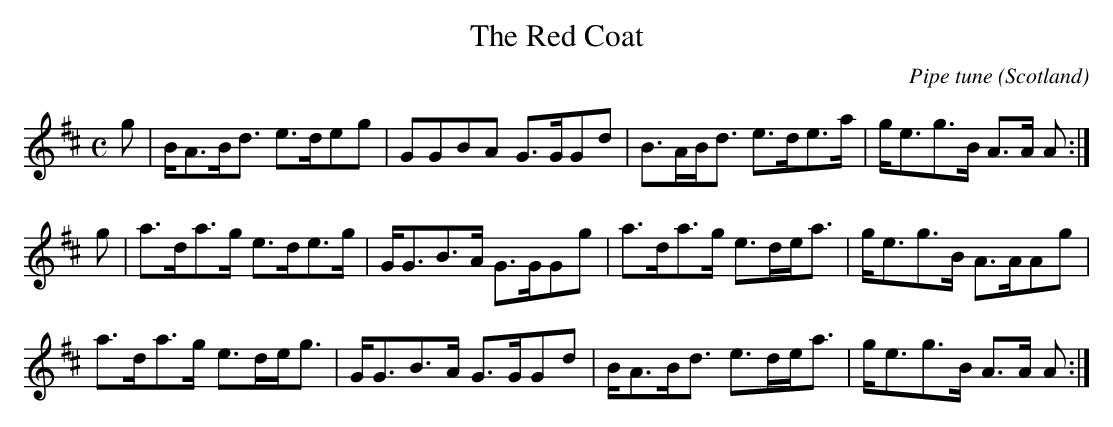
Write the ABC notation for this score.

X:1
U:~=!turn!
T:The Red Coat
C:Pipe tune
O:Scotland
M:C
L:1/8
K:A mixolydian
g | B<AB<d e>deg | GGBA G>GGd | B>AB<d e>de>a | g<eg>B A>A A :|
g | a>da>g e>de>g | G<GB>A G>GGg | a>da>g e>de<a | g<eg>B A>AAg |
a>da>g e>de<g | G<GB>A G>GGd | B<AB<d e>de<a | g<eg>B A>A A :|
